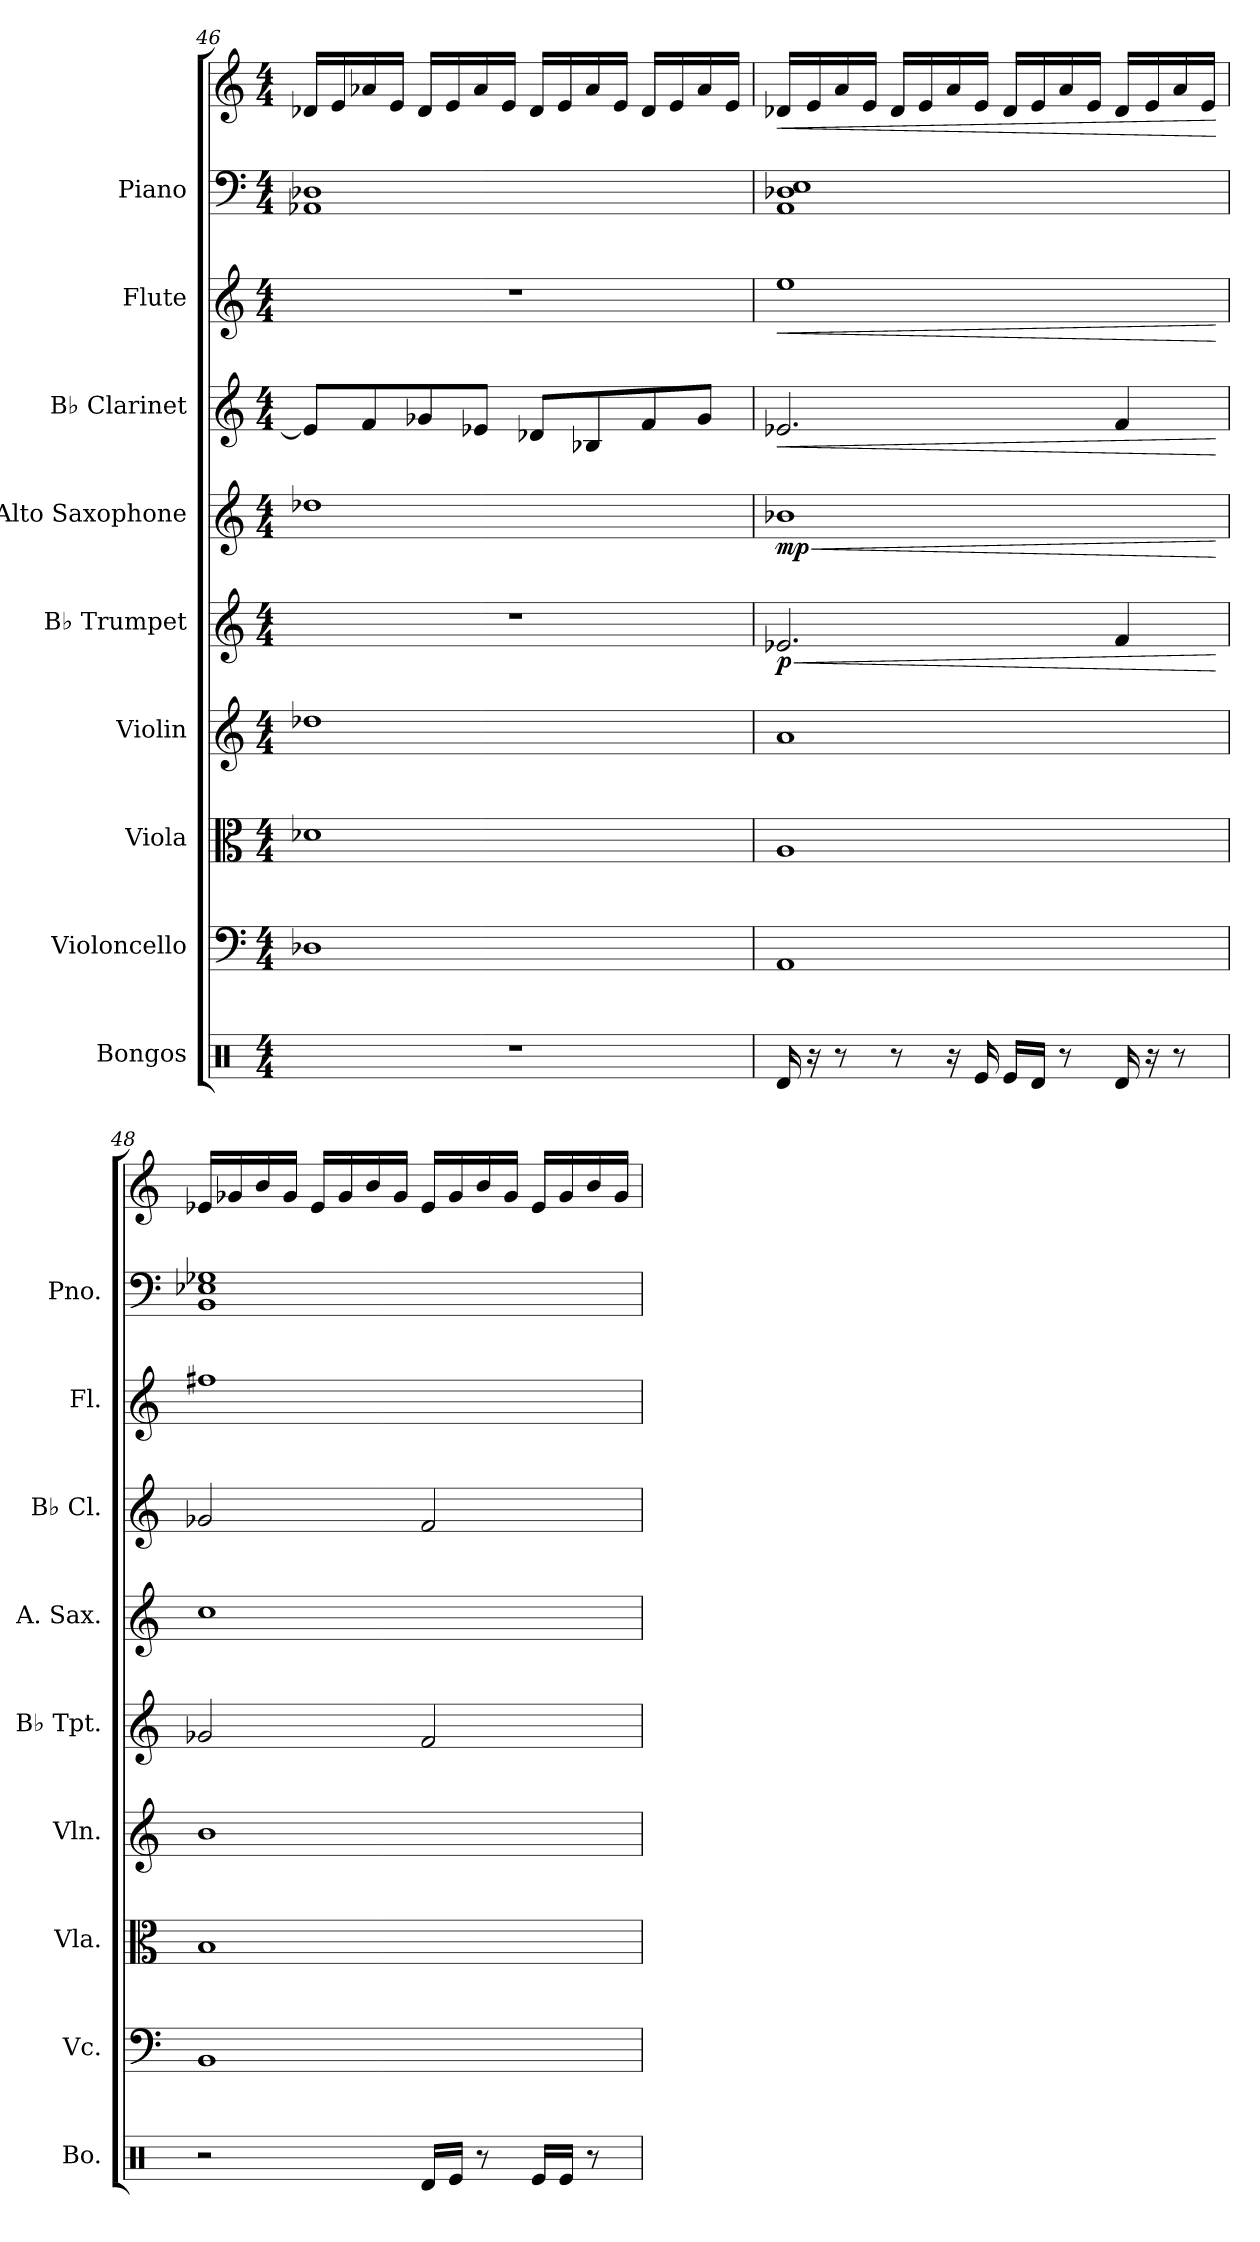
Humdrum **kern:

**kern	**kern	**kern	**kern	**kern	**dynam	**kern	**dynam	**kern	**dynam	**kern	**dynam	**kern	**kern	**dynam
*part9	*part8	*part7	*part6	*part5	*part5	*part4	*part4	*part3	*part3	*part2	*part2	*part1	*part1	*part1
*staff10	*staff9	*staff8	*staff7	*staff6	*staff6	*staff5	*staff5	*staff4	*staff4	*staff3	*staff3	*staff2	*staff1	*staff1/2
*I"Bongos	*I"Violoncello	*I"Viola	*I"Violin	*I"B♭ Trumpet	*	*I"Alto Saxophone	*	*I"B♭ Clarinet	*	*I"Flute	*	*I"Piano	*	*
*I'Bo.	*I'Vc.	*I'Vla.	*I'Vln.	*I'B♭ Tpt.	*	*I'A. Sax.	*	*I'B♭ Cl.	*	*I'Fl.	*	*I'Pno.	*	*
!!LO:PB:g=z
*clefX	*clefF4	*clefC3	*clefG2	*clefG2	*	*clefG2	*	*clefG2	*	*clefG2	*	*clefF4	*clefG2	*
*	*	*	*	*ITrd1c2	*	*ITrd5c9	*	*ITrd1c2	*	*	*	*	*	*
*k[]	*k[]	*k[]	*k[]	*k[b-e-]	*	*k[b-e-a-]	*	*k[b-e-]	*	*k[]	*	*k[]	*k[]	*
*M4/4	*M4/4	*M4/4	*M4/4	*M4/4	*	*M4/4	*	*M4/4	*	*M4/4	*	*M4/4	*M4/4	*
=46	=46	=46	=46	=46	=46	=46	=46	=46	=46	=46	=46	=46	=46	=46
1r	1D-X	1d-X	1dd-X	1r	.	1f-X	.	8d-/L]	.	1r	.	1AA-X 1D-X	16d-X/LL	.
.	.	.	.	.	.	.	.	.	.	.	.	.	16e/	.
.	.	.	.	.	.	.	.	8e-/	.	.	.	.	16a-X/	.
.	.	.	.	.	.	.	.	.	.	.	.	.	16e/JJ	.
.	.	.	.	.	.	.	.	8f-X/	.	.	.	.	16d-/LL	.
.	.	.	.	.	.	.	.	.	.	.	.	.	16e/	.
.	.	.	.	.	.	.	.	8d-X/J	.	.	.	.	16a-/	.
.	.	.	.	.	.	.	.	.	.	.	.	.	16e/JJ	.
.	.	.	.	.	.	.	.	8c-X/L	.	.	.	.	16d-/LL	.
.	.	.	.	.	.	.	.	.	.	.	.	.	16e/	.
.	.	.	.	.	.	.	.	8A-X/	.	.	.	.	16a-/	.
.	.	.	.	.	.	.	.	.	.	.	.	.	16e/JJ	.
.	.	.	.	.	.	.	.	8e-/	.	.	.	.	16d-/LL	.
.	.	.	.	.	.	.	.	.	.	.	.	.	16e/	.
.	.	.	.	.	.	.	.	8f-/J	.	.	.	.	16a-/	.
.	.	.	.	.	.	.	.	.	.	.	.	.	16e/JJ	.
=47	=47	=47	=47	=47	=47	=47	=47	=47	=47	=47	=47	=47	=47	=47
!	!	!	!	!	!LO:HP:b	!	!LO:HP:b	!	!LO:HP:b	!	!LO:HP:b	!	!	!LO:HP:b
!	!	!	!	!	!LO:DY:n=1:b	!	!LO:DY:n=1:b	!	!	!	!	!	!	!LO:DY:n=1:b=2
!	!	!	!	!	!	!	!	!	!	!	!	!	!	!LO:DY:n=2:b
16Rd/	1AA	1A	1a	2.d-X/	< p	1d-X	< mp	2.d-X/	<	1ee	<	1AA 1D-X 1E	16d-X/LL	< mf mf
16r	.	.	.	.	.	.	.	.	.	.	.	.	16e/	.
8r	.	.	.	.	.	.	.	.	.	.	.	.	16a/	.
.	.	.	.	.	.	.	.	.	.	.	.	.	16e/JJ	.
8r	.	.	.	.	.	.	.	.	.	.	.	.	16d-/LL	.
.	.	.	.	.	.	.	.	.	.	.	.	.	16e/	.
16r	.	.	.	.	.	.	.	.	.	.	.	.	16a/	.
16Re/	.	.	.	.	.	.	.	.	.	.	.	.	16e/JJ	.
16Re/LL	.	.	.	.	.	.	.	.	.	.	.	.	16d-/LL	.
16Rd/JJ	.	.	.	.	.	.	.	.	.	.	.	.	16e/	.
8r	.	.	.	.	.	.	.	.	.	.	.	.	16a/	.
.	.	.	.	.	.	.	.	.	.	.	.	.	16e/JJ	.
16Rd/	.	.	.	4e-/	.	.	.	4e-/	.	.	.	.	16d-/LL	.
16r	.	.	.	.	.	.	.	.	.	.	.	.	16e/	.
8r	.	.	.	.	.	.	.	.	.	.	.	.	16a/	.
.	.	.	.	.	.	.	.	.	.	.	.	.	16e/JJ	.
.	.	.	.	.	[	.	[	.	[	.	[	.	.	[
!!LO:PB:g=z
=48	=48	=48	=48	=48	=48	=48	=48	=48	=48	=48	=48	=48	=48	=48
2r	1BB	1B	1b	2f-X/	.	1e-	.	2f-X/	.	1ff#X	.	1BB 1E-X 1G-X	16e-X/LL	.
.	.	.	.	.	.	.	.	.	.	.	.	.	16g-X/	.
.	.	.	.	.	.	.	.	.	.	.	.	.	16b/	.
.	.	.	.	.	.	.	.	.	.	.	.	.	16g-/JJ	.
.	.	.	.	.	.	.	.	.	.	.	.	.	16e-/LL	.
.	.	.	.	.	.	.	.	.	.	.	.	.	16g-/	.
.	.	.	.	.	.	.	.	.	.	.	.	.	16b/	.
.	.	.	.	.	.	.	.	.	.	.	.	.	16g-/JJ	.
16Rd/LL	.	.	.	2e-/	.	.	.	2e-/	.	.	.	.	16e-/LL	.
16Re/JJ	.	.	.	.	.	.	.	.	.	.	.	.	16g-/	.
8r	.	.	.	.	.	.	.	.	.	.	.	.	16b/	.
.	.	.	.	.	.	.	.	.	.	.	.	.	16g-/JJ	.
16Re/LL	.	.	.	.	.	.	.	.	.	.	.	.	16e-/LL	.
16Re/JJ	.	.	.	.	.	.	.	.	.	.	.	.	16g-/	.
8r	.	.	.	.	.	.	.	.	.	.	.	.	16b/	.
.	.	.	.	.	.	.	.	.	.	.	.	.	16g-/JJ	.
=	=	=	=	=	=	=	=	=	=	=	=	=	=	=
*-	*-	*-	*-	*-	*-	*-	*-	*-	*-	*-	*-	*-	*-	*-
